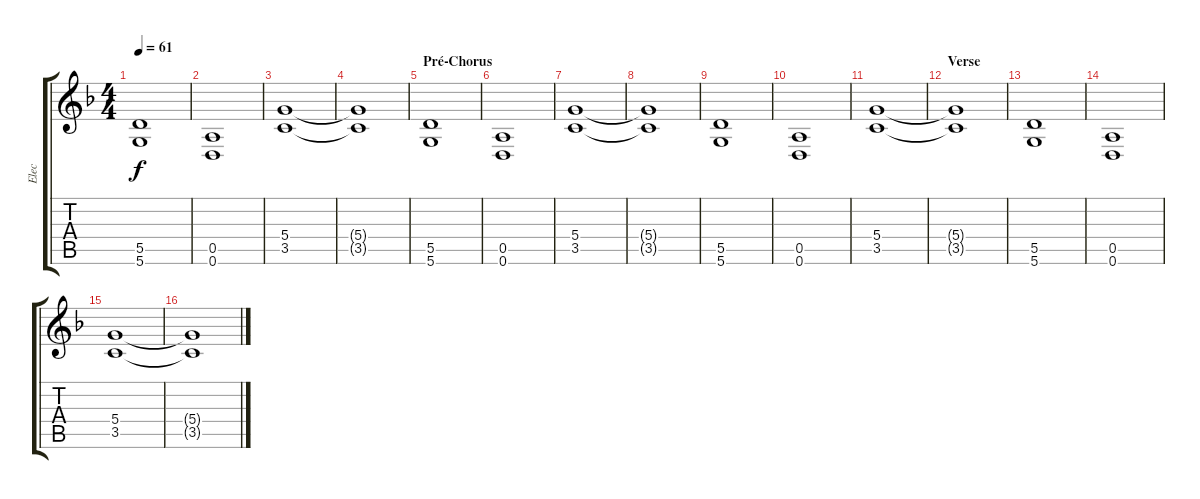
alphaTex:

\track ("Elec" "Elec") {instrument overdrivenguitar}
\staff {score tabs}
\tuning (E4 B3 G3 D3 A2 D2) {hide}
\ts (4 4)
\tempo 61
\clef g2
\ks f
(5.5 5.6).1{dy f} |
(0.5 0.6).1 |
(5.4 3.5).1 |
(5.4{t} 3.5{t}).1 |
\section ("" "Pré-Chorus")
(5.5 5.6).1 |
(0.5 0.6).1 |
(5.4 3.5).1 |
(5.4{t} 3.5{t}).1 |
(5.5 5.6).1 |
(0.5 0.6).1 |
(5.4 3.5).1 |
\section ("" "Verse")
(5.4{t} 3.5{t}).1 |
(5.5 5.6).1 |
(0.5 0.6).1 |
(5.4 3.5).1 |
(5.4{t} 3.5{t}).1
